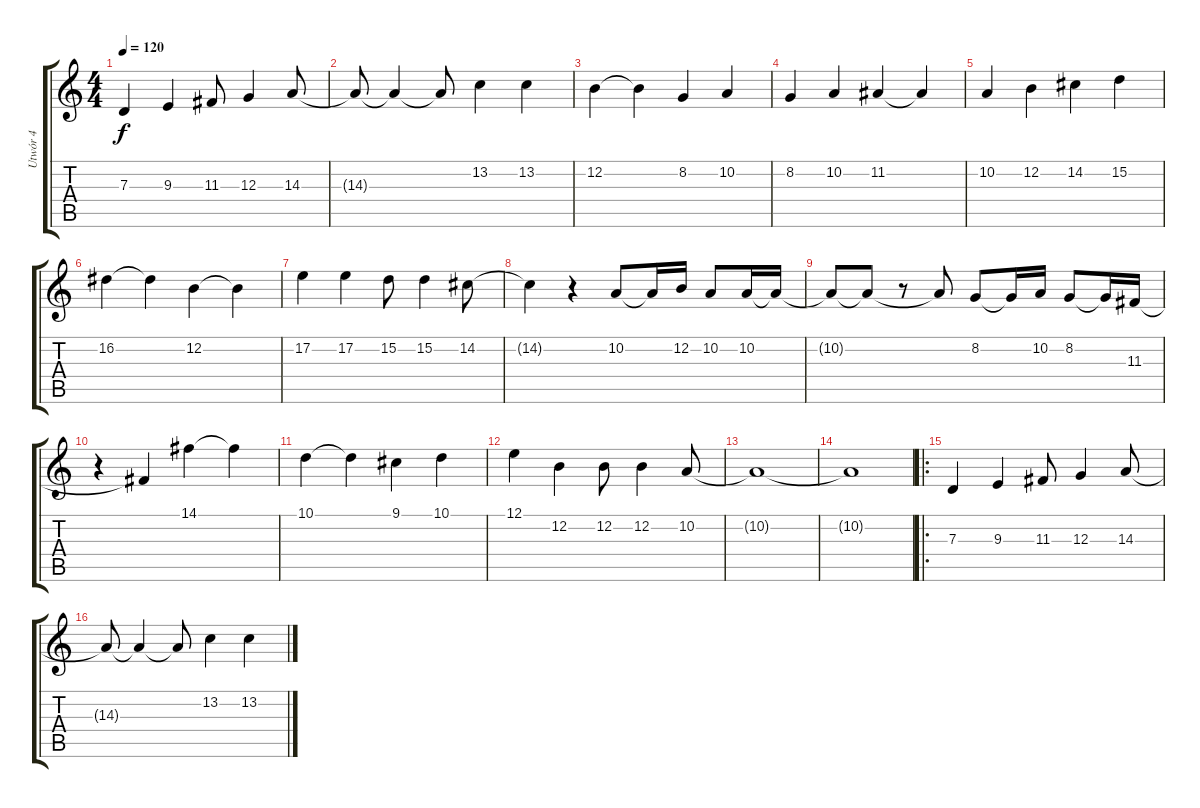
\track ("Utwór 4" "Utwór 4") {instrument voiceoohs}
\staff {score tabs}
\tuning (E4 B3 G3 D3 A2 E2) {hide}
\ts (4 4)
\tempo 120
\clef g2
\ks c
7.3.4{dy f instrument voiceoohs} 9.3.4 11.3.8 12.3.4 14.3.8 |
14.3{t}.8 14.3{t}.4 14.3{t}.8 13.2.4 13.2.4 |
12.2.4 12.2{t}.4 8.2.4 10.2.4 |
8.2.4 10.2.4 11.2.4 11.2{t}.4 |
10.2.4 12.2.4 14.2.4 15.2.4 |
16.2.4 16.2{t}.4 12.2.4 12.2{t}.4 |
17.2.4 17.2.4 15.2.8 15.2.4 14.2.8 |
14.2{t}.4 r.4 10.2.8 10.2{t}.16 12.2.16 10.2.8 10.2.16 10.2{t}.16 |
10.2{t}.8 10.2{t}.8 r.8 10.2{t}.8 8.2.8 8.2{t}.16 10.2.16 8.2.8 8.2{t}.16 11.3.16 |
r.4 11.3{t}.4 14.1.4 14.1{t}.4 |
10.1.4 10.1{t}.4 9.1.4 10.1.4 |
12.1.4 12.2.4 12.2.8 12.2.4 10.2.8 |
10.2{t}.1 |
10.2{t}.1 |
\ro
7.3.4 9.3.4 11.3.8 12.3.4 14.3.8 |
14.3{t}.8 14.3{t}.4 14.3{t}.8 13.2.4 13.2.4
